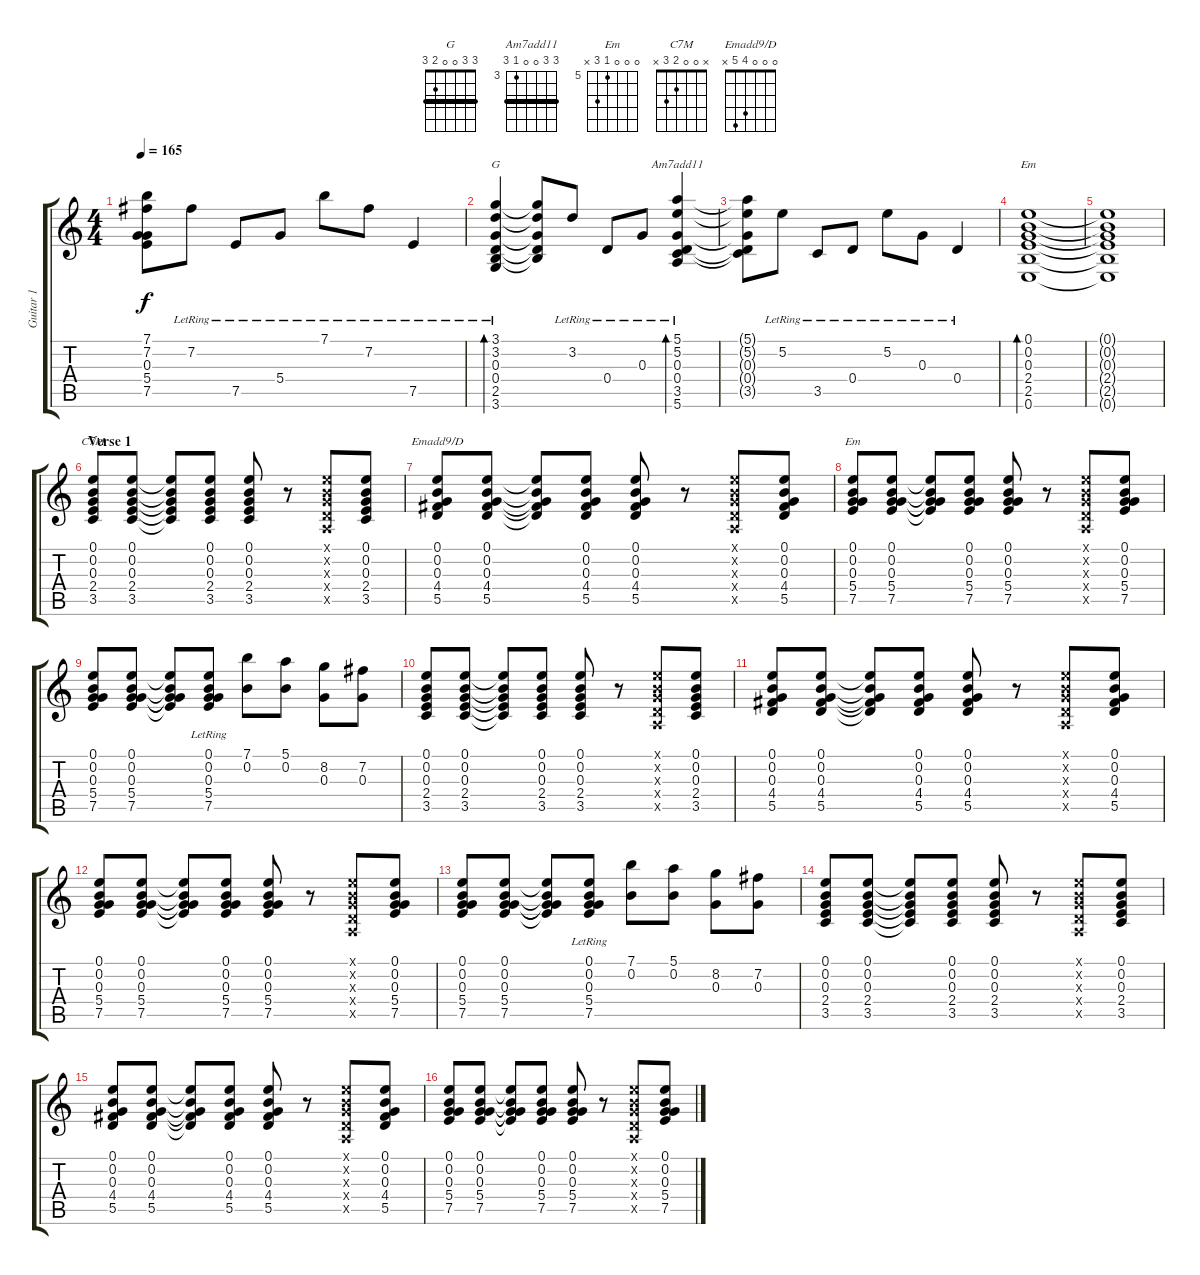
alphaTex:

\track ("Guitar 1" "Guitar 1") {instrument acousticguitarsteel}
\staff {score tabs}
\tuning (E4 B3 G3 D3 A2 E2) {hide}
\chord ("G" 3 3 0 0 2 3) {barre 3}
\chord ("Am7add11" 5 5 0 0 3 5) {firstfret 3 barre 5}
\chord ("Em" 0 0 0 2 2 0)
\chord ("C7M" x 0 0 2 3 x)
\chord ("Emadd9/D" 0 0 0 4 5 x)
\chord ("Em" 0 0 0 5 7 x) {firstfret 5}
\ts (4 4)
\tempo 165
\clef g2
\ks c
(7.1{t} 7.2{t} 0.3{t} 5.4{t} 7.5{t}).8{dy f} 7.2{lr}.8 7.5{lr}.8 5.4{lr}.8 7.1{lr}.8 7.2{lr}.8 7.5{lr}.4 |
(3.1{lr} 3.2{lr} 0.3{lr} 0.4{lr} 2.5{lr} 3.6{lr}).4{bd 60 ch "G"} (3.1{t} 3.2{t} 0.3{t} 0.4{t} 2.5{t}).8 3.2{lr}.8 0.4{lr}.8 0.3{lr}.8 (5.1{lr} 5.2 0.3{lr} 0.4{lr} 3.5{lr} 5.6{lr}).4{bd 60 ch "Am7add11"} |
(5.1{t} 5.2{t} 0.3{t} 0.4{t} 3.5{t}).8 5.2{lr}.8 3.5{lr}.8 0.4{lr}.8 5.2{lr}.8 0.3{lr}.8 0.4{lr}.4 |
(0.1 0.2 0.3 2.4 2.5 0.6).1{bd 120 ch "Em"} |
(0.1{t} 0.2{t} 0.3{t} 2.4{t} 2.5{t} 0.6{t}).1 |
\section ("" "Verse 1")
(0.1 0.2 0.3 2.4 3.5).8{ch "C7M"} (0.1 0.2 0.3 2.4 3.5).8 (0.1{t} 0.2{t} 0.3{t} 2.4{t} 3.5{t}).8 (0.1 0.2 0.3 2.4 3.5).8 (0.1 0.2 0.3 2.4 3.5).8 r.8 (0.1{x} 0.2{x} 0.3{x} 0.4{x} 0.5{x}).8 (0.1 0.2 0.3 2.4 3.5).8 |
(0.1 0.2 0.3 4.4 5.5).8{ch "Emadd9/D"} (0.1 0.2 0.3 4.4 5.5).8 (0.1{t} 0.2{t} 0.3{t} 4.4{t} 5.5{t}).8 (0.1 0.2 0.3 4.4 5.5).8 (0.1 0.2 0.3 4.4 5.5).8 r.8 (0.1{x} 0.2{x} 0.3{x} 0.4{x} 0.5{x}).8 (0.1 0.2 0.3 4.4 5.5).8 |
(0.1 0.2 0.3 5.4 7.5).8{ch "Em"} (0.1 0.2 0.3 5.4 7.5).8 (0.1{t} 0.2{t} 0.3{t} 5.4{t} 7.5{t}).8 (0.1 0.2 0.3 5.4 7.5).8 (0.1 0.2 0.3 5.4 7.5).8 r.8 (0.1{x} 0.2{x} 0.3{x} 0.4{x} 0.5{x}).8 (0.1 0.2 0.3 5.4 7.5).8 |
(0.1 0.2 0.3 5.4 7.5).8 (0.1 0.2 0.3 5.4 7.5).8 (0.1{t} 0.2{t} 0.3{t} 5.4{t} 7.5{t}).8 (0.1 0.2 0.3{lr} 5.4 7.5).8 (7.1 0.2).8 (5.1 0.2).8 (8.2 0.3).8 (7.2 0.3).8 |
(0.1 0.2 0.3 2.4 3.5).8 (0.1 0.2 0.3 2.4 3.5).8 (0.1{t} 0.2{t} 0.3{t} 2.4{t} 3.5{t}).8 (0.1 0.2 0.3 2.4 3.5).8 (0.1 0.2 0.3 2.4 3.5).8 r.8 (0.1{x} 0.2{x} 0.3{x} 0.4{x} 0.5{x}).8 (0.1 0.2 0.3 2.4 3.5).8 |
(0.1 0.2 0.3 4.4 5.5).8 (0.1 0.2 0.3 4.4 5.5).8 (0.1{t} 0.2{t} 0.3{t} 4.4{t} 5.5{t}).8 (0.1 0.2 0.3 4.4 5.5).8 (0.1 0.2 0.3 4.4 5.5).8 r.8 (0.1{x} 0.2{x} 0.3{x} 0.4{x} 0.5{x}).8 (0.1 0.2 0.3 4.4 5.5).8 |
(0.1 0.2 0.3 5.4 7.5).8 (0.1 0.2 0.3 5.4 7.5).8 (0.1{t} 0.2{t} 0.3{t} 5.4{t} 7.5{t}).8 (0.1 0.2 0.3 5.4 7.5).8 (0.1 0.2 0.3 5.4 7.5).8 r.8 (0.1{x} 0.2{x} 0.3{x} 0.4{x} 0.5{x}).8 (0.1 0.2 0.3 5.4 7.5).8 |
(0.1 0.2 0.3 5.4 7.5).8 (0.1 0.2 0.3 5.4 7.5).8 (0.1{t} 0.2{t} 0.3{t} 5.4{t} 7.5{t}).8 (0.1 0.2 0.3{lr} 5.4 7.5).8 (7.1 0.2).8 (5.1 0.2).8 (8.2 0.3).8 (7.2 0.3).8 |
(0.1 0.2 0.3 2.4 3.5).8 (0.1 0.2 0.3 2.4 3.5).8 (0.1{t} 0.2{t} 0.3{t} 2.4{t} 3.5{t}).8 (0.1 0.2 0.3 2.4 3.5).8 (0.1 0.2 0.3 2.4 3.5).8 r.8 (0.1{x} 0.2{x} 0.3{x} 0.4{x} 0.5{x}).8 (0.1 0.2 0.3 2.4 3.5).8 |
(0.1 0.2 0.3 4.4 5.5).8 (0.1 0.2 0.3 4.4 5.5).8 (0.1{t} 0.2{t} 0.3{t} 4.4{t} 5.5{t}).8 (0.1 0.2 0.3 4.4 5.5).8 (0.1 0.2 0.3 4.4 5.5).8 r.8 (0.1{x} 0.2{x} 0.3{x} 0.4{x} 0.5{x}).8 (0.1 0.2 0.3 4.4 5.5).8 |
(0.1 0.2 0.3 5.4 7.5).8 (0.1 0.2 0.3 5.4 7.5).8 (0.1{t} 0.2{t} 0.3{t} 5.4{t} 7.5{t}).8 (0.1 0.2 0.3 5.4 7.5).8 (0.1 0.2 0.3 5.4 7.5).8 r.8 (0.1{x} 0.2{x} 0.3{x} 0.4{x} 0.5{x}).8 (0.1 0.2 0.3 5.4 7.5).8
